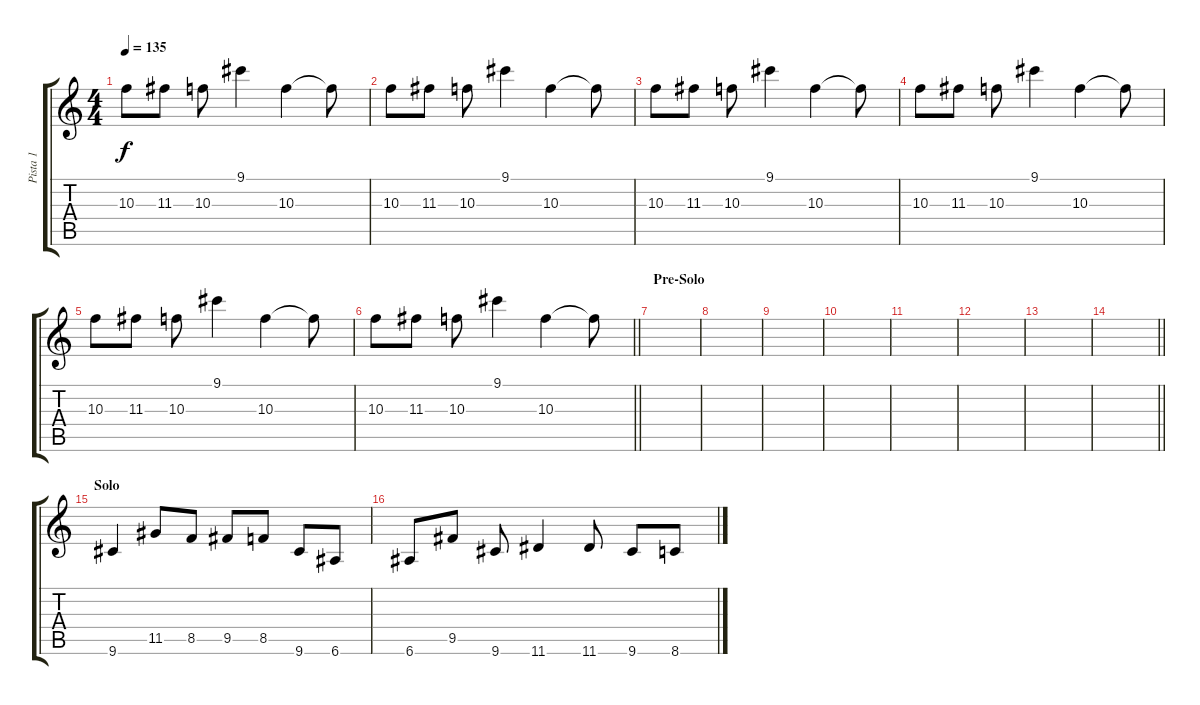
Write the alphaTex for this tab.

\track ("Pista 1" "Pista 1") {instrument overdrivenguitar}
\staff {score tabs}
\tuning (E4 B3 G3 D3 A2 E2) {hide}
\ts (4 4)
\tempo 135
\clef g2
\ks c
10.3.8{dy f} 11.3.8 10.3.8 9.1.4 10.3.4 10.3{t}.8 |
10.3.8 11.3.8 10.3.8 9.1.4 10.3.4 10.3{t}.8 |
10.3.8 11.3.8 10.3.8 9.1.4 10.3.4 10.3{t}.8 |
10.3.8 11.3.8 10.3.8 9.1.4 10.3.4 10.3{t}.8 |
10.3.8 11.3.8 10.3.8 9.1.4 10.3.4 10.3{t}.8 |
\barLineRight lightlight
10.3.8 11.3.8 10.3.8 9.1.4 10.3.4 10.3{t}.8 |
\section ("" "Pre-Solo")
|
|
|
|
|
|
|
\barLineRight lightlight
|
\section ("" "Solo")
9.6.4 11.5.8 8.5.8 9.5.8 8.5.8 9.6.8 6.6.8 |
6.6.8 9.5.8 9.6.8 11.6.4 11.6.8 9.6.8 8.6.8
